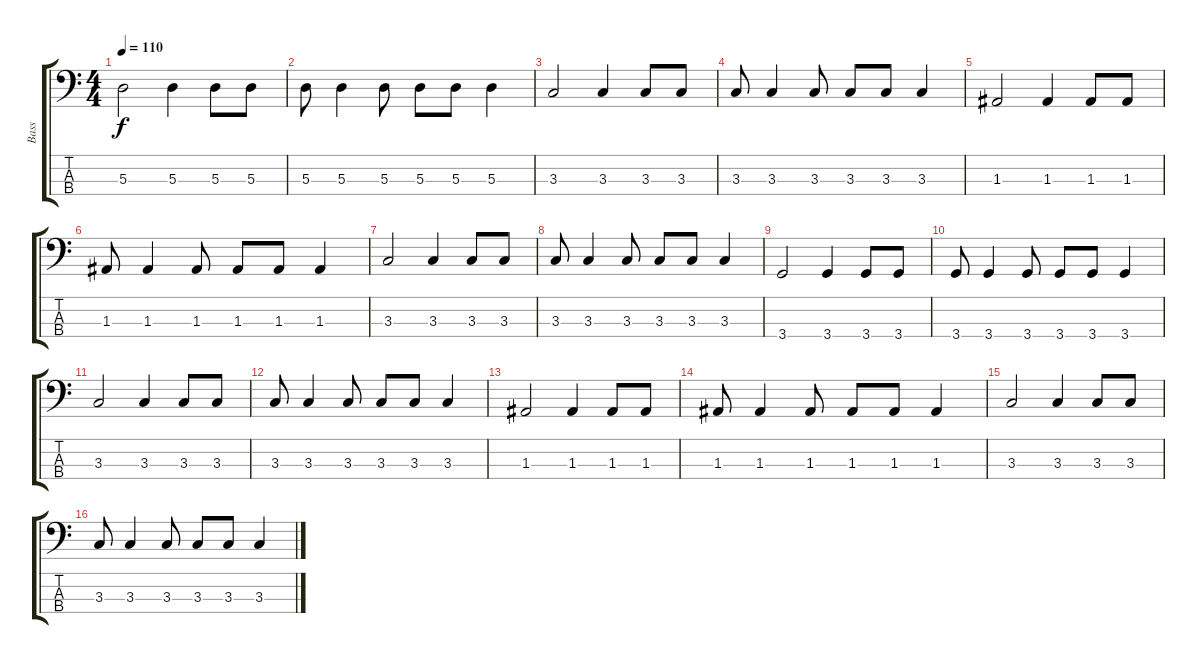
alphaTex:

\track ("Bass" "Bass") {instrument electricbasspick}
\staff {score tabs}
\tuning (G2 D2 A1 E1) {hide}
\ts (4 4)
\tempo 110
\clef f4
\ks c
5.3.2{dy f} 5.3.4 5.3.8 5.3.8 |
5.3.8 5.3.4 5.3.8 5.3.8 5.3.8 5.3.4 |
3.3.2 3.3.4 3.3.8 3.3.8 |
3.3.8 3.3.4 3.3.8 3.3.8 3.3.8 3.3.4 |
1.3.2 1.3.4 1.3.8 1.3.8 |
1.3.8 1.3.4 1.3.8 1.3.8 1.3.8 1.3.4 |
3.3.2 3.3.4 3.3.8 3.3.8 |
3.3.8 3.3.4 3.3.8 3.3.8 3.3.8 3.3.4 |
3.4.2 3.4.4 3.4.8 3.4.8 |
3.4.8 3.4.4 3.4.8 3.4.8 3.4.8 3.4.4 |
3.3.2 3.3.4 3.3.8 3.3.8 |
3.3.8 3.3.4 3.3.8 3.3.8 3.3.8 3.3.4 |
1.3.2 1.3.4 1.3.8 1.3.8 |
1.3.8 1.3.4 1.3.8 1.3.8 1.3.8 1.3.4 |
3.3.2 3.3.4 3.3.8 3.3.8 |
3.3.8 3.3.4 3.3.8 3.3.8 3.3.8 3.3.4
